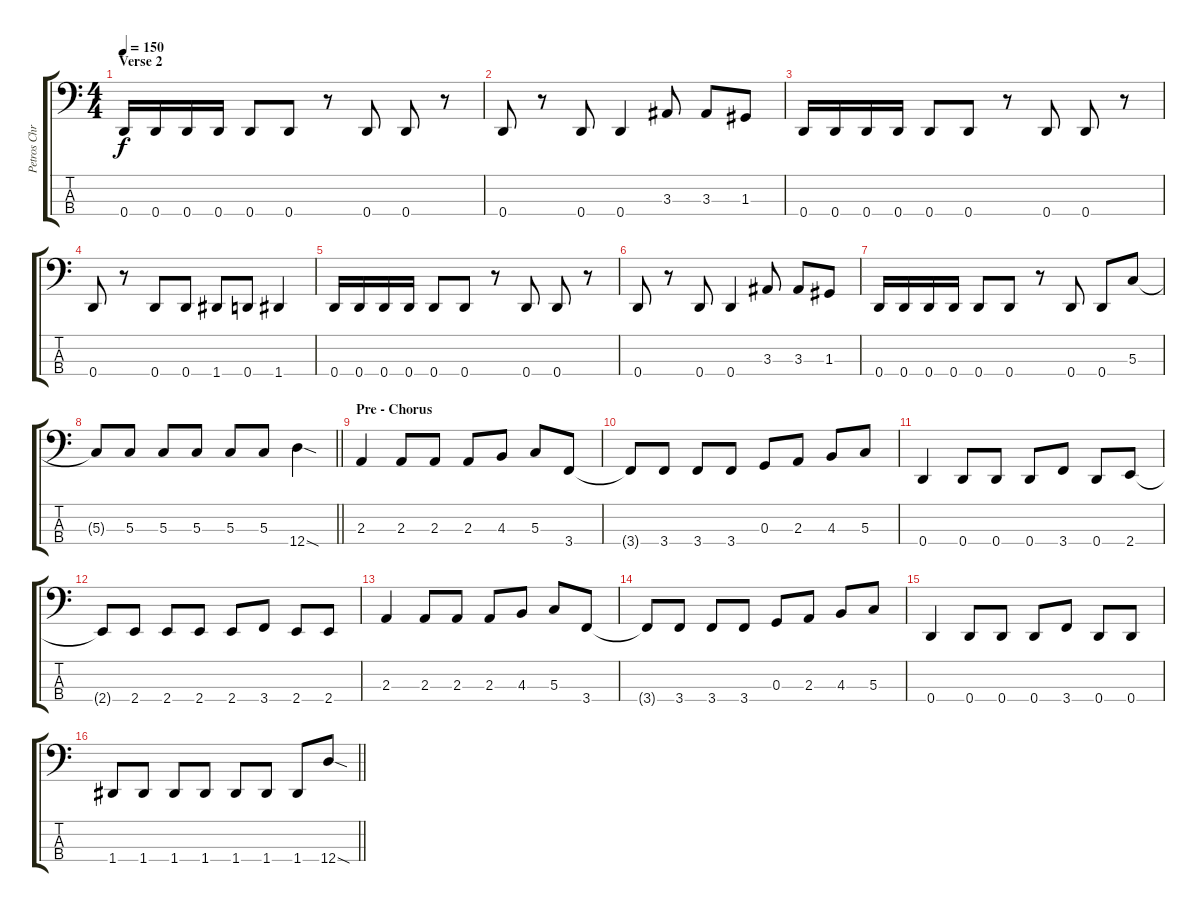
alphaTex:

\track ("Petros Christo" "Petros Chr") {instrument electricbasspick}
\staff {score tabs}
\tuning (F2 C2 G1 D1) {hide}
\ts (4 4)
\section ("" "Verse 2")
\tempo 150
\clef f4
\ks c
0.4.16{dy f} 0.4.16 0.4.16 0.4.16 0.4.8 0.4.8 r.8 0.4.8 0.4.8 r.8 |
0.4.8 r.8 0.4.8 0.4.4 3.3.8 3.3.8 1.3.8 |
0.4.16 0.4.16 0.4.16 0.4.16 0.4.8 0.4.8 r.8 0.4.8 0.4.8 r.8 |
0.4.8 r.8 0.4.8 0.4.8 1.4.8 0.4.8 1.4.4 |
0.4.16 0.4.16 0.4.16 0.4.16 0.4.8 0.4.8 r.8 0.4.8 0.4.8 r.8 |
0.4.8 r.8 0.4.8 0.4.4 3.3.8 3.3.8 1.3.8 |
0.4.16 0.4.16 0.4.16 0.4.16 0.4.8 0.4.8 r.8 0.4.8 0.4.8 5.3.8 |
\barLineRight lightlight
5.3{t}.8 5.3.8 5.3.8 5.3.8 5.3.8 5.3.8 12.4{sod}.4 |
\section ("" "Pre - Chorus")
2.3.4 2.3.8 2.3.8 2.3.8 4.3.8 5.3.8 3.4.8 |
3.4{t}.8 3.4.8 3.4.8 3.4.8 0.3.8 2.3.8 4.3.8 5.3.8 |
0.4.4 0.4.8 0.4.8 0.4.8 3.4.8 0.4.8 2.4.8 |
2.4{t}.8 2.4.8 2.4.8 2.4.8 2.4.8 3.4.8 2.4.8 2.4.8 |
2.3.4 2.3.8 2.3.8 2.3.8 4.3.8 5.3.8 3.4.8 |
3.4{t}.8 3.4.8 3.4.8 3.4.8 0.3.8 2.3.8 4.3.8 5.3.8 |
0.4.4 0.4.8 0.4.8 0.4.8 3.4.8 0.4.8 0.4.8 |
\barLineRight lightlight
1.4.8 1.4.8 1.4.8 1.4.8 1.4.8 1.4.8 1.4.8 12.4{sod}.8
